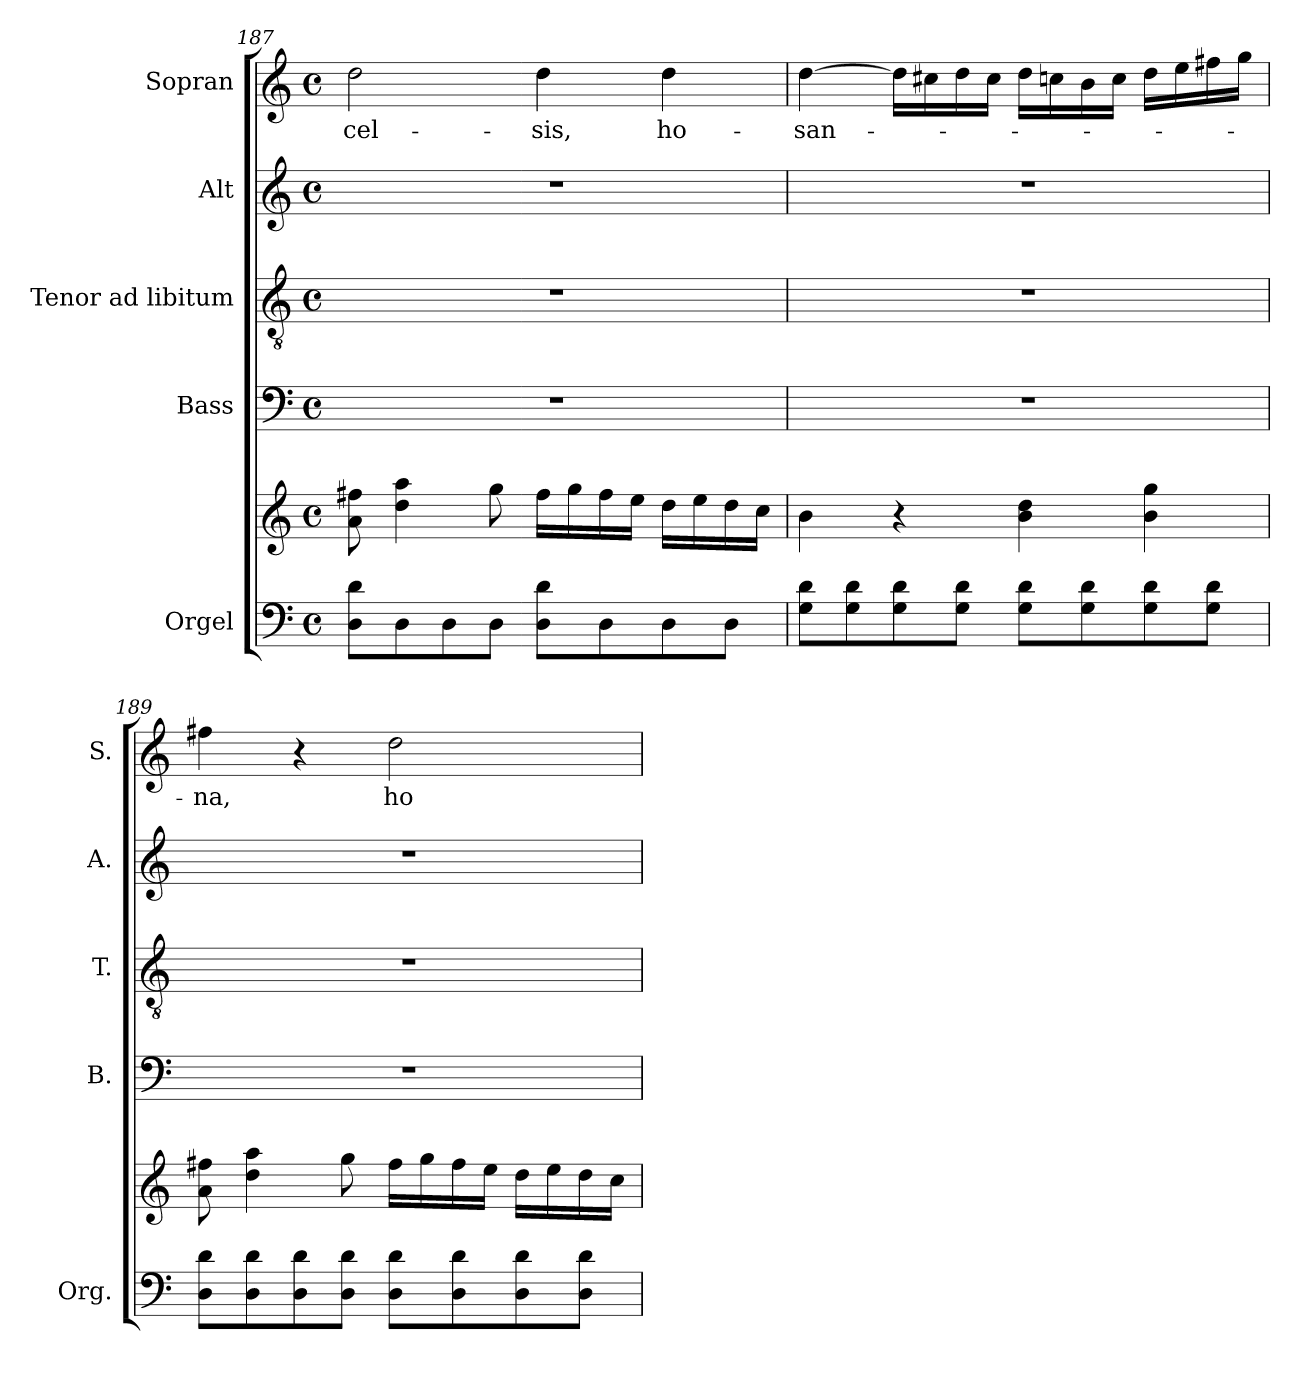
**kern	**kern	**kern	**kern	**kern	**kern	**text
*part5	*part5	*part4	*part3	*part2	*part1	*part1
*staff6	*staff5	*staff4	*staff3	*staff2	*staff1	*staff1
*I"Orgel	*	*I"Bass	*I"Tenor ad libitum	*I"Alt	*I"Sopran	*
*I'Org.	*	*I'B.	*I'T.	*I'A.	*I'S.	*
*clefF4	*clefG2	*clefF4	*clefGv2	*clefG2	*clefG2	*
*k[]	*k[]	*k[]	*k[]	*k[]	*k[]	*
*C:	*C:	*C:	*C:	*C:	*C:	*
*M4/4	*M4/4	*M4/4	*M4/4	*M4/4	*M4/4	*
*met(c)	*met(c)	*met(c)	*met(c)	*met(c)	*met(c)	*
=187	=187	=187	=187	=187	=187	=187
!	!	!	!	!	!	!LO:LY:b
8D\ 8d\L	8a\ 8ff#X\	1r	1r	1r	2dd\	-cel-
8D\	4dd\ 4aa\	.	.	.	.	.
8D\	.	.	.	.	.	.
8D\J	8gg\	.	.	.	.	.
!	!	!	!	!	!	!LO:LY:b
8D\ 8d\L	16ff#\LL	.	.	.	4dd\	-sis,
.	16gg\	.	.	.	.	.
8D\	16ff#\	.	.	.	.	.
.	16ee\JJ	.	.	.	.	.
!	!	!	!	!	!	!LO:LY:b
8D\	16dd\LL	.	.	.	4dd\	ho-
.	16ee\	.	.	.	.	.
8D\J	16dd\	.	.	.	.	.
.	16cc\JJ	.	.	.	.	.
!!LO:PB:g=z
=188	=188	=188	=188	=188	=188	=188
!	!	!	!	!	!	!LO:LY:b
8G\ 8d\L	4b\	1r	1r	1r	[4dd\	-san-
8G\ 8d\	.	.	.	.	.	.
8G\ 8d\	4r	.	.	.	16dd\LL]	.
.	.	.	.	.	16cc#X\	.
8G\ 8d\J	.	.	.	.	16dd\	.
.	.	.	.	.	16cc#\JJ	.
8G\ 8d\L	4b\ 4dd\	.	.	.	16dd\LL	.
.	.	.	.	.	16ccn\	.
8G\ 8d\	.	.	.	.	16b\	.
.	.	.	.	.	16cc\JJ	.
8G\ 8d\	4b\ 4gg\	.	.	.	16dd\LL	.
.	.	.	.	.	16ee\	.
8G\ 8d\J	.	.	.	.	16ff#X\	.
.	.	.	.	.	16gg\JJ	.
=189	=189	=189	=189	=189	=189	=189
!	!	!	!	!	!	!LO:LY:b
8D\ 8d\L	8a\ 8ff#X\	1r	1r	1r	4ff#X\	-na,
8D\ 8d\	4dd\ 4aa\	.	.	.	.	.
8D\ 8d\	.	.	.	.	4r	.
8D\ 8d\J	8gg\	.	.	.	.	.
!	!	!	!	!	!	!LO:LY:b
8D\ 8d\L	16ff#\LL	.	.	.	2dd\	ho-
.	16gg\	.	.	.	.	.
8D\ 8d\	16ff#\	.	.	.	.	.
.	16ee\JJ	.	.	.	.	.
8D\ 8d\	16dd\LL	.	.	.	.	.
.	16ee\	.	.	.	.	.
8D\ 8d\J	16dd\	.	.	.	.	.
.	16cc\JJ	.	.	.	.	.
=	=	=	=	=	=	=
*-	*-	*-	*-	*-	*-	*-
